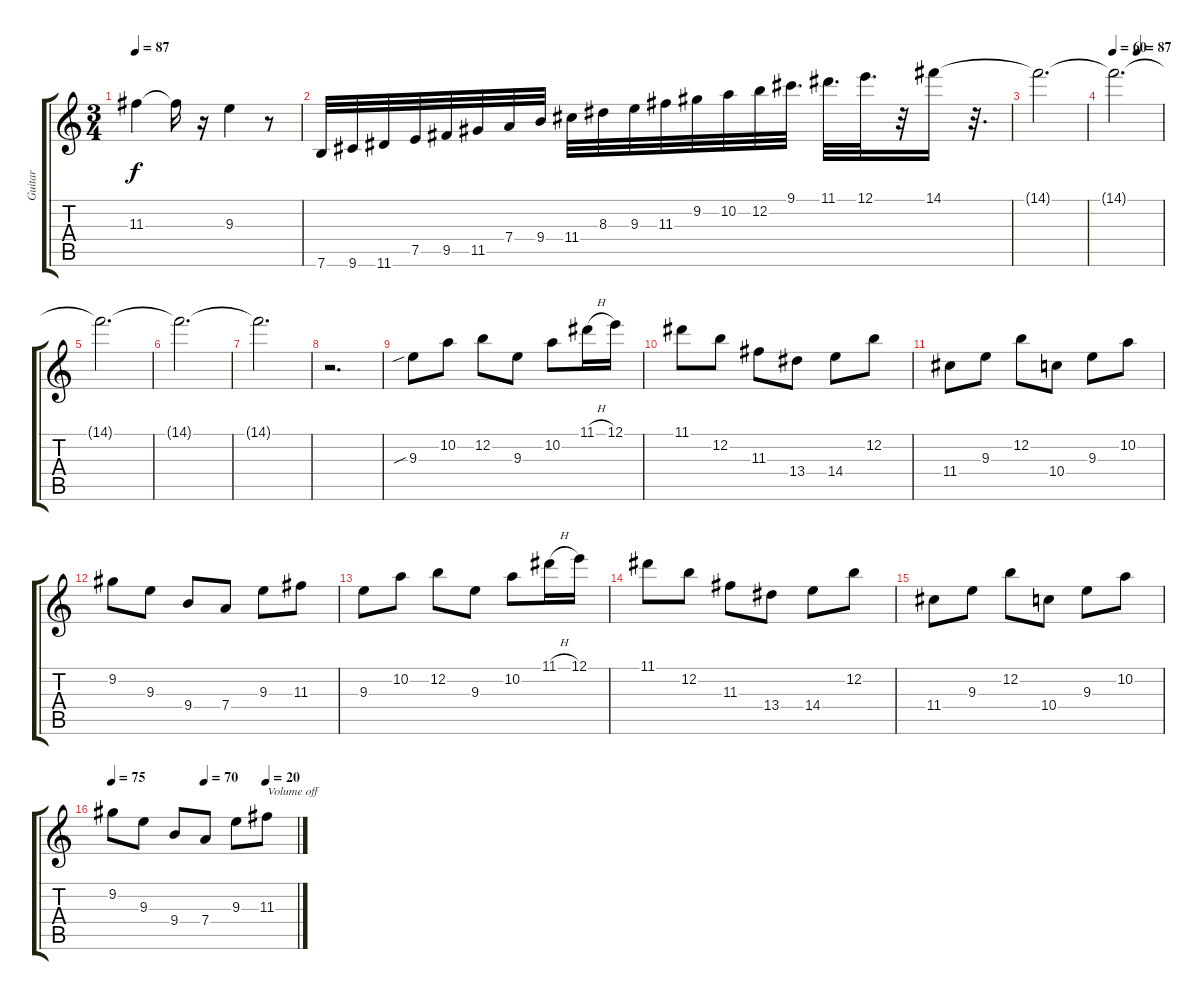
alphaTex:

\track ("Guitar" "Guitar") {instrument distortionguitar}
\staff {score tabs}
\tuning (E4 B3 G3 D3 A2 E2) {hide}
\ts (3 4)
\tempo 87
\clef g2
\ks c
11.3{t}.4{dy f} 11.3{t}.16 r.16 9.3.4 r.8 |
7.6.32 9.6.32 11.6.32 7.5.32 9.5.32 11.5.32 7.4.32 9.4.32 11.4.32 8.3.32 9.3.32 11.3.32 9.2.32 10.2.32 12.2.32 9.1.32{d} 11.1.32{d} 12.1.32{d} r.32 14.1.16 r.32{d} |
14.1{t}.2{d} |
\tempo 60
\tempo (87 0.5)
14.1{t}.2{d} |
14.1{t}.2{d} |
14.1{t}.2{d} |
14.1{t}.2{d} |
r.2{d} |
9.3{sib}.8 10.2.8 12.2.8 9.3.8 10.2.8 11.1{h}.16 12.1.16 |
11.1.8 12.2.8 11.3.8 13.4.8 14.4.8 12.2.8 |
11.4.8 9.3.8 12.2.8 10.4.8 9.3.8 10.2.8 |
9.2.8 9.3.8 9.4.8 7.4.8 9.3.8 11.3.8 |
9.3.8 10.2.8 12.2.8 9.3.8 10.2.8 11.1{h}.16 12.1.16 |
11.1.8 12.2.8 11.3.8 13.4.8 14.4.8 12.2.8 |
11.4.8 9.3.8 12.2.8 10.4.8 9.3.8 10.2.8 |
\tempo 75
\tempo (70 0.5)
\tempo (20 0.8333333333333334)
9.2.8 9.3.8 9.4.8 7.4.8 9.3.8 11.3.8{txt "Volume off"}
